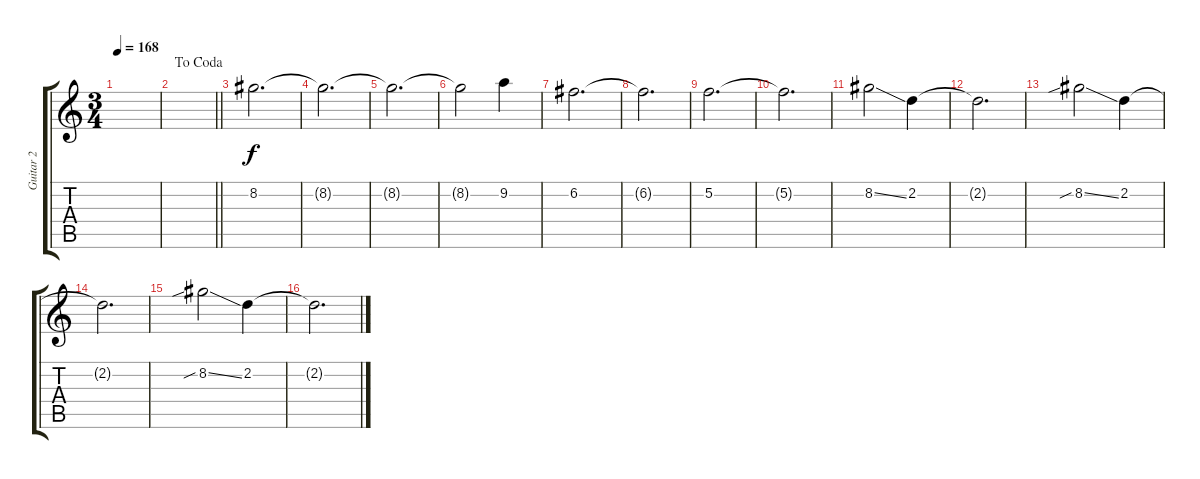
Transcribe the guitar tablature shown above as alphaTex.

\track ("Guitar 2" "Guitar 2") {instrument overdrivenguitar}
\staff {score tabs}
\tuning (E4 C4 G3 C3 G2 C2) {hide}
\ts (3 4)
\tempo 168
\clef g2
\ks c
|
\jump dacoda
\barLineRight lightlight
|
8.2.2{d} |
8.2{t}.2{d} |
8.2{t}.2{d} |
8.2{t}.2 9.2.4 |
6.2.2{d} |
6.2{t}.2{d} |
5.2.2{d} |
5.2{t}.2{d} |
8.2{ss}.2 2.2.4 |
2.2{t}.2{d} |
8.2{sib ss}.2 2.2.4 |
2.2{t}.2{d} |
8.2{sib ss}.2 2.2.4 |
2.2{t}.2{d}
